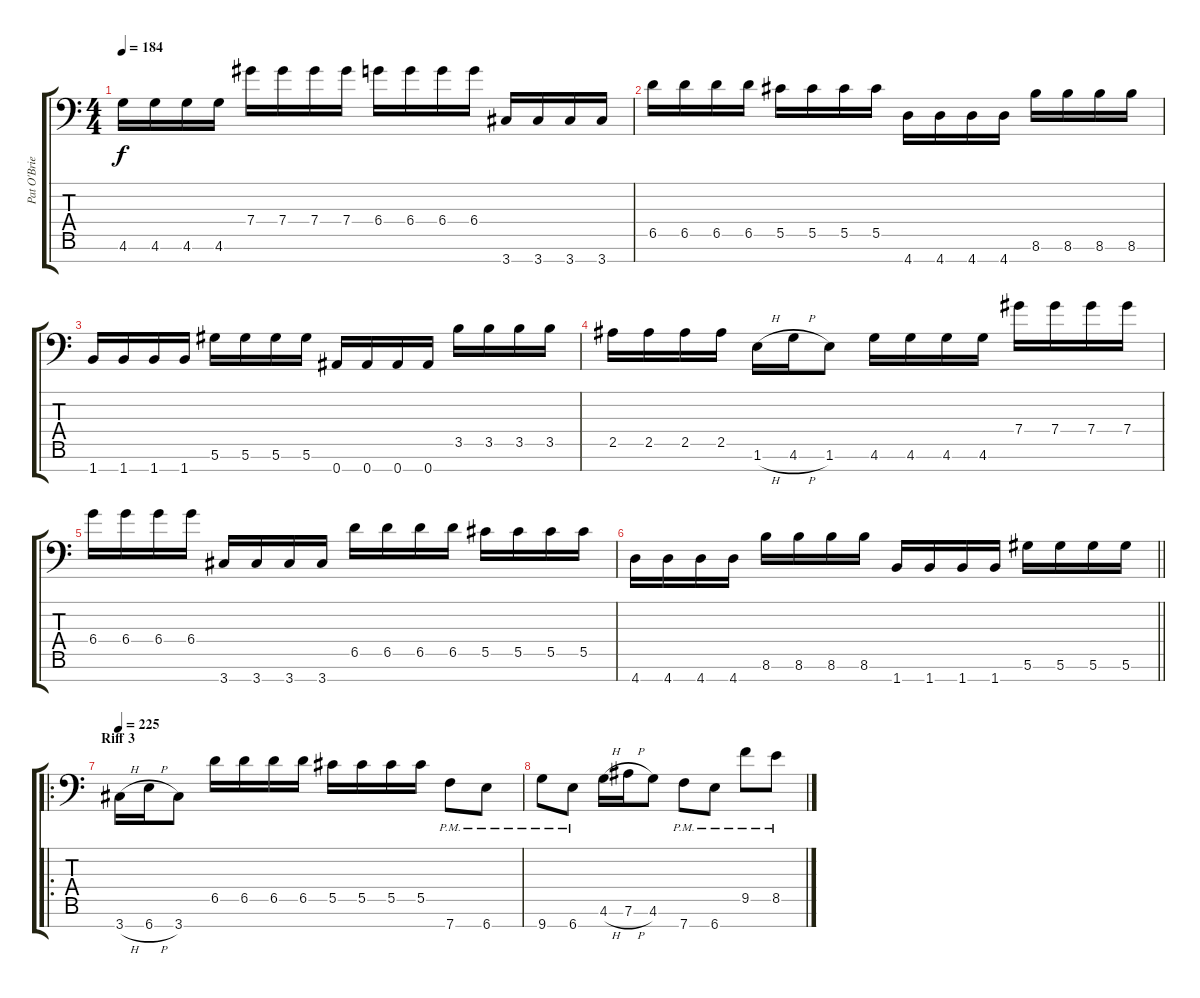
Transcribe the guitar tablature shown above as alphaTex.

\track ("Pat O'Brien" "Pat O'Brie") {instrument distortionguitar}
\staff {score tabs}
\tuning (Eb4 Bb3 Gb3 Db3 Ab2 Eb2 Bb1) {hide}
\ts (4 4)
\tempo 184
\clef f4
\ks c
4.6.16{dy f} 4.6.16 4.6.16 4.6.16 7.4.16 7.4.16 7.4.16 7.4.16 6.4.16 6.4.16 6.4.16 6.4.16 3.7.16 3.7.16 3.7.16 3.7.16 |
6.5.16 6.5.16 6.5.16 6.5.16 5.5.16 5.5.16 5.5.16 5.5.16 4.7.16 4.7.16 4.7.16 4.7.16 8.6.16 8.6.16 8.6.16 8.6.16 |
1.7.16 1.7.16 1.7.16 1.7.16 5.6.16 5.6.16 5.6.16 5.6.16 0.7.16 0.7.16 0.7.16 0.7.16 3.5.16 3.5.16 3.5.16 3.5.16 |
2.5.16 2.5.16 2.5.16 2.5.16 1.6{h}.16 4.6{h}.16 1.6.8 4.6.16 4.6.16 4.6.16 4.6.16 7.4.16 7.4.16 7.4.16 7.4.16 |
6.4.16 6.4.16 6.4.16 6.4.16 3.7.16 3.7.16 3.7.16 3.7.16 6.5.16 6.5.16 6.5.16 6.5.16 5.5.16 5.5.16 5.5.16 5.5.16 |
\barLineRight lightlight
4.7.16 4.7.16 4.7.16 4.7.16 8.6.16 8.6.16 8.6.16 8.6.16 1.7.16 1.7.16 1.7.16 1.7.16 5.6.16 5.6.16 5.6.16 5.6.16 |
\ro
\section ("" "Riff 3")
\tempo 225
3.7{h}.16 6.7{h}.16 3.7.8 6.5.16 6.5.16 6.5.16 6.5.16 5.5.16 5.5.16 5.5.16 5.5.16 7.7{pm}.8 6.7{pm}.8 |
9.7{pm}.8 6.7{pm}.8 4.6{h}.16 7.6{h}.16 4.6.8 7.7{pm}.8 6.7{pm}.8 9.5{pm}.8 8.5{pm}.8
